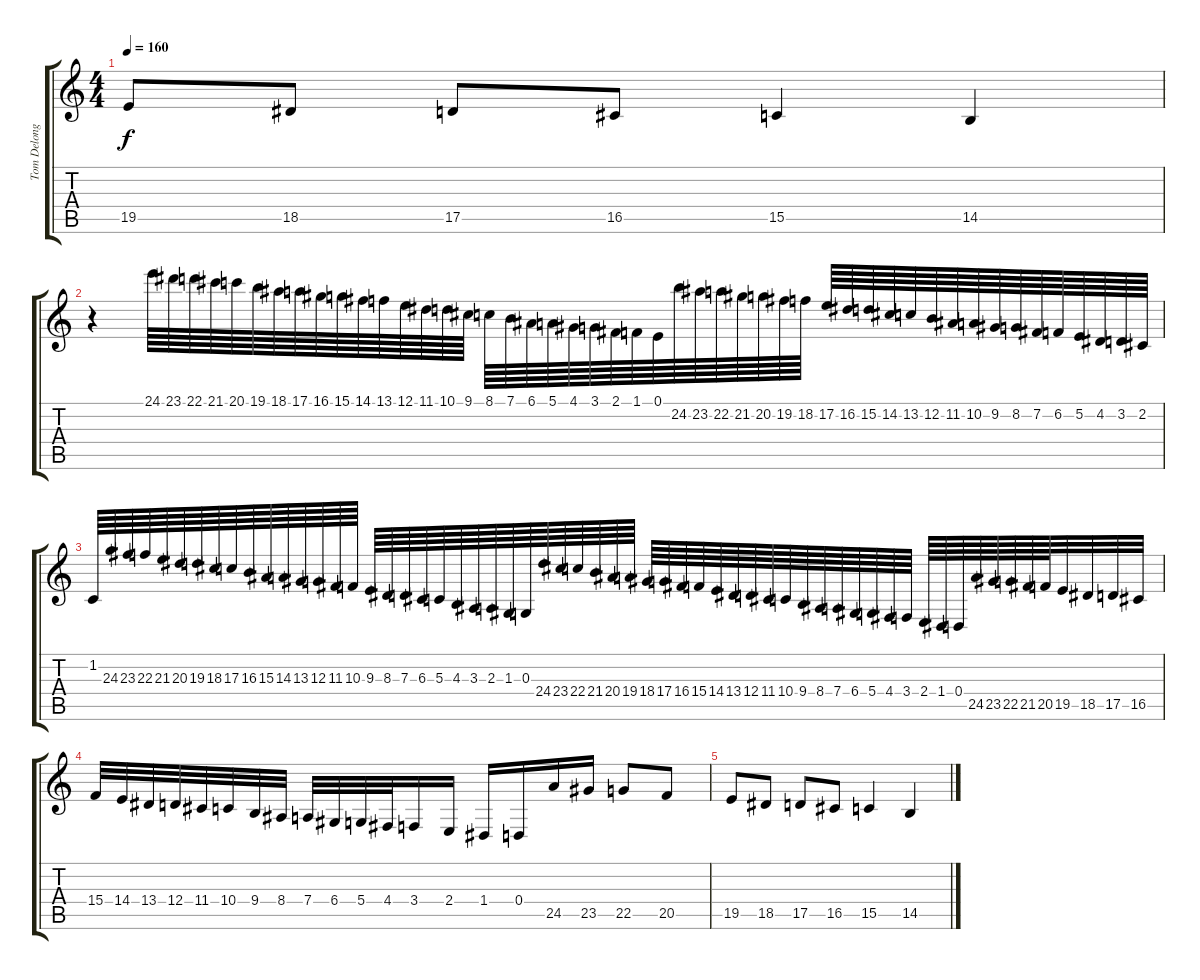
\track ("Tom Delonge - Keyboard" "Tom Delong") {instrument guitarfretnoise}
\staff {score tabs}
\tuning (E4 B3 G3 D3 A2 E2) {hide}
\ts (4 4)
\tempo 160
\clef g2
\ks c
19.5.8{dy f} 18.5.8 17.5.8 16.5.8 15.5.4 14.5.4 |
r.4 24.1.64 23.1.64 22.1.64 21.1.64 20.1.64 19.1.64 18.1.64 17.1.64 16.1.64 15.1.64 14.1.64 13.1.64 12.1.64 11.1.64 10.1.64 9.1.64 8.1.64 7.1.64 6.1.64 5.1.64 4.1.64 3.1.64 2.1.64 1.1.64 0.1.64 24.2.64 23.2.64 22.2.64 21.2.64 20.2.64 19.2.64 18.2.64 17.2.64 16.2.64 15.2.64 14.2.64 13.2.64 12.2.64 11.2.64 10.2.64 9.2.64 8.2.64 7.2.64 6.2.64 5.2.64 4.2.64 3.2.64 2.2.64 |
1.2.64 24.3.64 23.3.64 22.3.64 21.3.64 20.3.64 19.3.64 18.3.64 17.3.64 16.3.64 15.3.64 14.3.64 13.3.64 12.3.64 11.3.64 10.3.64 9.3.64 8.3.64 7.3.64 6.3.64 5.3.64 4.3.64 3.3.64 2.3.64 1.3.64 0.3.64 24.4.64 23.4.64 22.4.64 21.4.64 20.4.64 19.4.64 18.4.64 17.4.64 16.4.64 15.4.64 14.4.64 13.4.64 12.4.64 11.4.64 10.4.64 9.4.64 8.4.64 7.4.64 6.4.64 5.4.64 4.4.64 3.4.64 2.4.64 1.4.64 0.4.64 24.5.64 23.5.64 22.5.64 21.5.64 20.5.64 19.5.32 18.5.32 17.5.32 16.5.32 |
15.4.32 14.4.32 13.4.32 12.4.32 11.4.32 10.4.32 9.4.32 8.4.32 7.4.32 6.4.32 5.4.32 4.4.32 3.4.16 2.4.16 1.4.16 0.4.16 24.5.16 23.5.16 22.5.8 20.5.8 |
19.5.8 18.5.8 17.5.8 16.5.8 15.5.4 14.5.4
